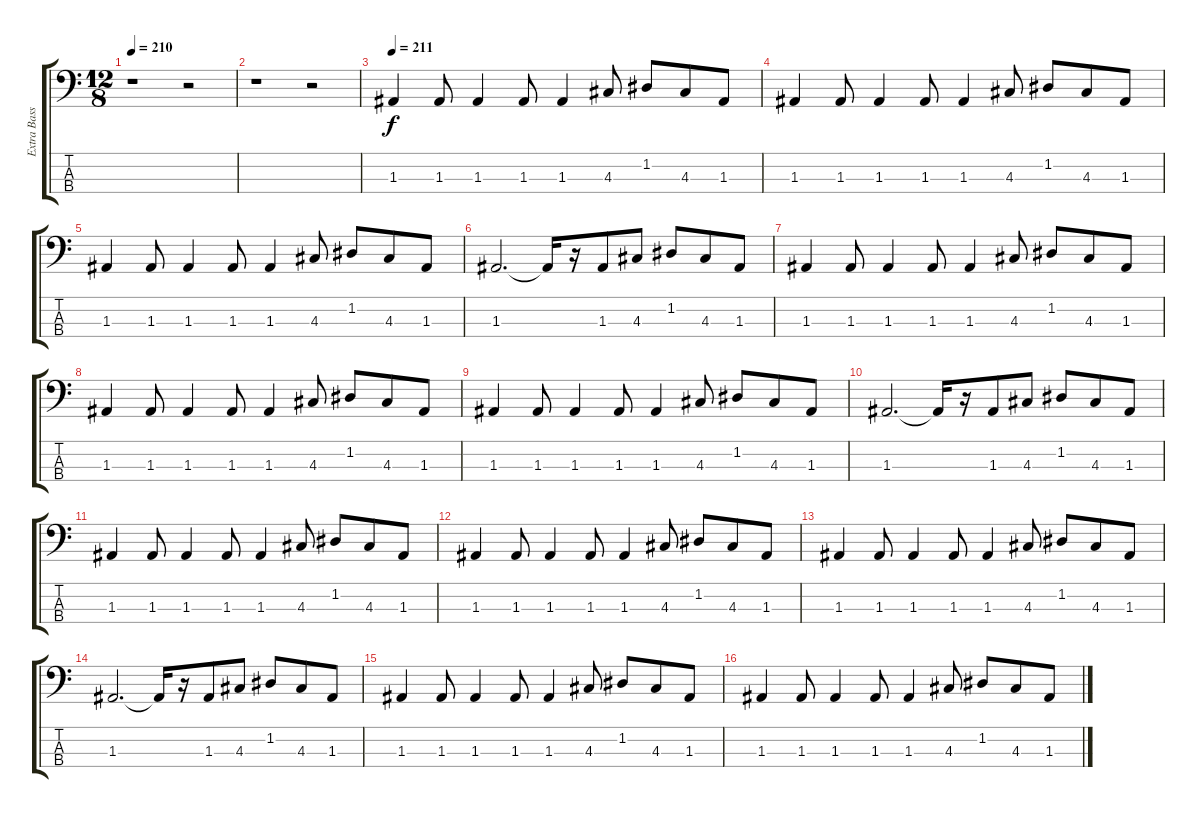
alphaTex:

\track ("Extra Bass" "Extra Bass") {instrument fretlessbass}
\staff {score tabs}
\tuning (G2 D2 A1 E1) {hide}
\ts (12 8)
\tempo 210
\clef f4
\ks c
r.1{dy f} r.2 |
r.1 r.2 |
\tempo 211
1.3.4 1.3.8 1.3.4 1.3.8 1.3.4 4.3.8 1.2.8 4.3.8 1.3.8 |
1.3.4 1.3.8 1.3.4 1.3.8 1.3.4 4.3.8 1.2.8 4.3.8 1.3.8 |
1.3.4 1.3.8 1.3.4 1.3.8 1.3.4 4.3.8 1.2.8 4.3.8 1.3.8 |
1.3.2{d} 1.3{t}.16 r.16 1.3.8 4.3.8 1.2.8 4.3.8 1.3.8 |
1.3.4 1.3.8 1.3.4 1.3.8 1.3.4 4.3.8 1.2.8 4.3.8 1.3.8 |
1.3.4 1.3.8 1.3.4 1.3.8 1.3.4 4.3.8 1.2.8 4.3.8 1.3.8 |
1.3.4 1.3.8 1.3.4 1.3.8 1.3.4 4.3.8 1.2.8 4.3.8 1.3.8 |
1.3.2{d} 1.3{t}.16 r.16 1.3.8 4.3.8 1.2.8 4.3.8 1.3.8 |
1.3.4 1.3.8 1.3.4 1.3.8 1.3.4 4.3.8 1.2.8 4.3.8 1.3.8 |
1.3.4 1.3.8 1.3.4 1.3.8 1.3.4 4.3.8 1.2.8 4.3.8 1.3.8 |
1.3.4 1.3.8 1.3.4 1.3.8 1.3.4 4.3.8 1.2.8 4.3.8 1.3.8 |
1.3.2{d} 1.3{t}.16 r.16 1.3.8 4.3.8 1.2.8 4.3.8 1.3.8 |
1.3.4 1.3.8 1.3.4 1.3.8 1.3.4 4.3.8 1.2.8 4.3.8 1.3.8 |
1.3.4 1.3.8 1.3.4 1.3.8 1.3.4 4.3.8 1.2.8 4.3.8 1.3.8
